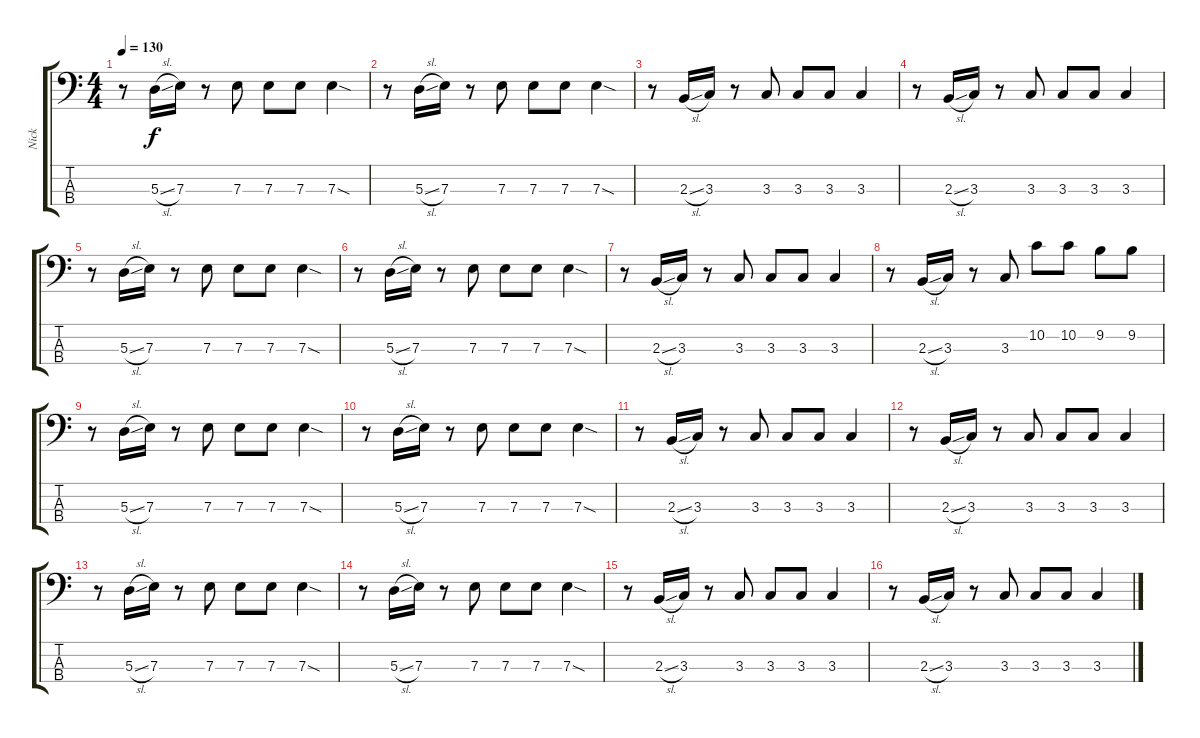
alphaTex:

\track ("Nick" "Nick") {instrument electricbassfinger}
\staff {score tabs}
\tuning (G2 D2 A1 E1) {hide}
\ts (4 4)
\tempo 130
\clef f4
\ks c
r.8{dy f} 5.3{sl}.16 7.3.16 r.8 7.3.8 7.3.8 7.3.8 7.3{sod}.4 |
r.8 5.3{sl}.16 7.3.16 r.8 7.3.8 7.3.8 7.3.8 7.3{sod}.4 |
r.8 2.3{sl}.16 3.3.16 r.8 3.3.8 3.3.8 3.3.8 3.3.4 |
r.8 2.3{sl}.16 3.3.16 r.8 3.3.8 3.3.8 3.3.8 3.3.4 |
r.8 5.3{sl}.16 7.3.16 r.8 7.3.8 7.3.8 7.3.8 7.3{sod}.4 |
r.8 5.3{sl}.16 7.3.16 r.8 7.3.8 7.3.8 7.3.8 7.3{sod}.4 |
r.8 2.3{sl}.16 3.3.16 r.8 3.3.8 3.3.8 3.3.8 3.3.4 |
r.8 2.3{sl}.16 3.3.16 r.8 3.3.8 10.2.8 10.2.8 9.2.8 9.2.8 |
r.8 5.3{sl}.16 7.3.16 r.8 7.3.8 7.3.8 7.3.8 7.3{sod}.4 |
r.8 5.3{sl}.16 7.3.16 r.8 7.3.8 7.3.8 7.3.8 7.3{sod}.4 |
r.8 2.3{sl}.16 3.3.16 r.8 3.3.8 3.3.8 3.3.8 3.3.4 |
r.8 2.3{sl}.16 3.3.16 r.8 3.3.8 3.3.8 3.3.8 3.3.4 |
r.8 5.3{sl}.16 7.3.16 r.8 7.3.8 7.3.8 7.3.8 7.3{sod}.4 |
r.8 5.3{sl}.16 7.3.16 r.8 7.3.8 7.3.8 7.3.8 7.3{sod}.4 |
r.8 2.3{sl}.16 3.3.16 r.8 3.3.8 3.3.8 3.3.8 3.3.4 |
r.8 2.3{sl}.16 3.3.16 r.8 3.3.8 3.3.8 3.3.8 3.3.4
